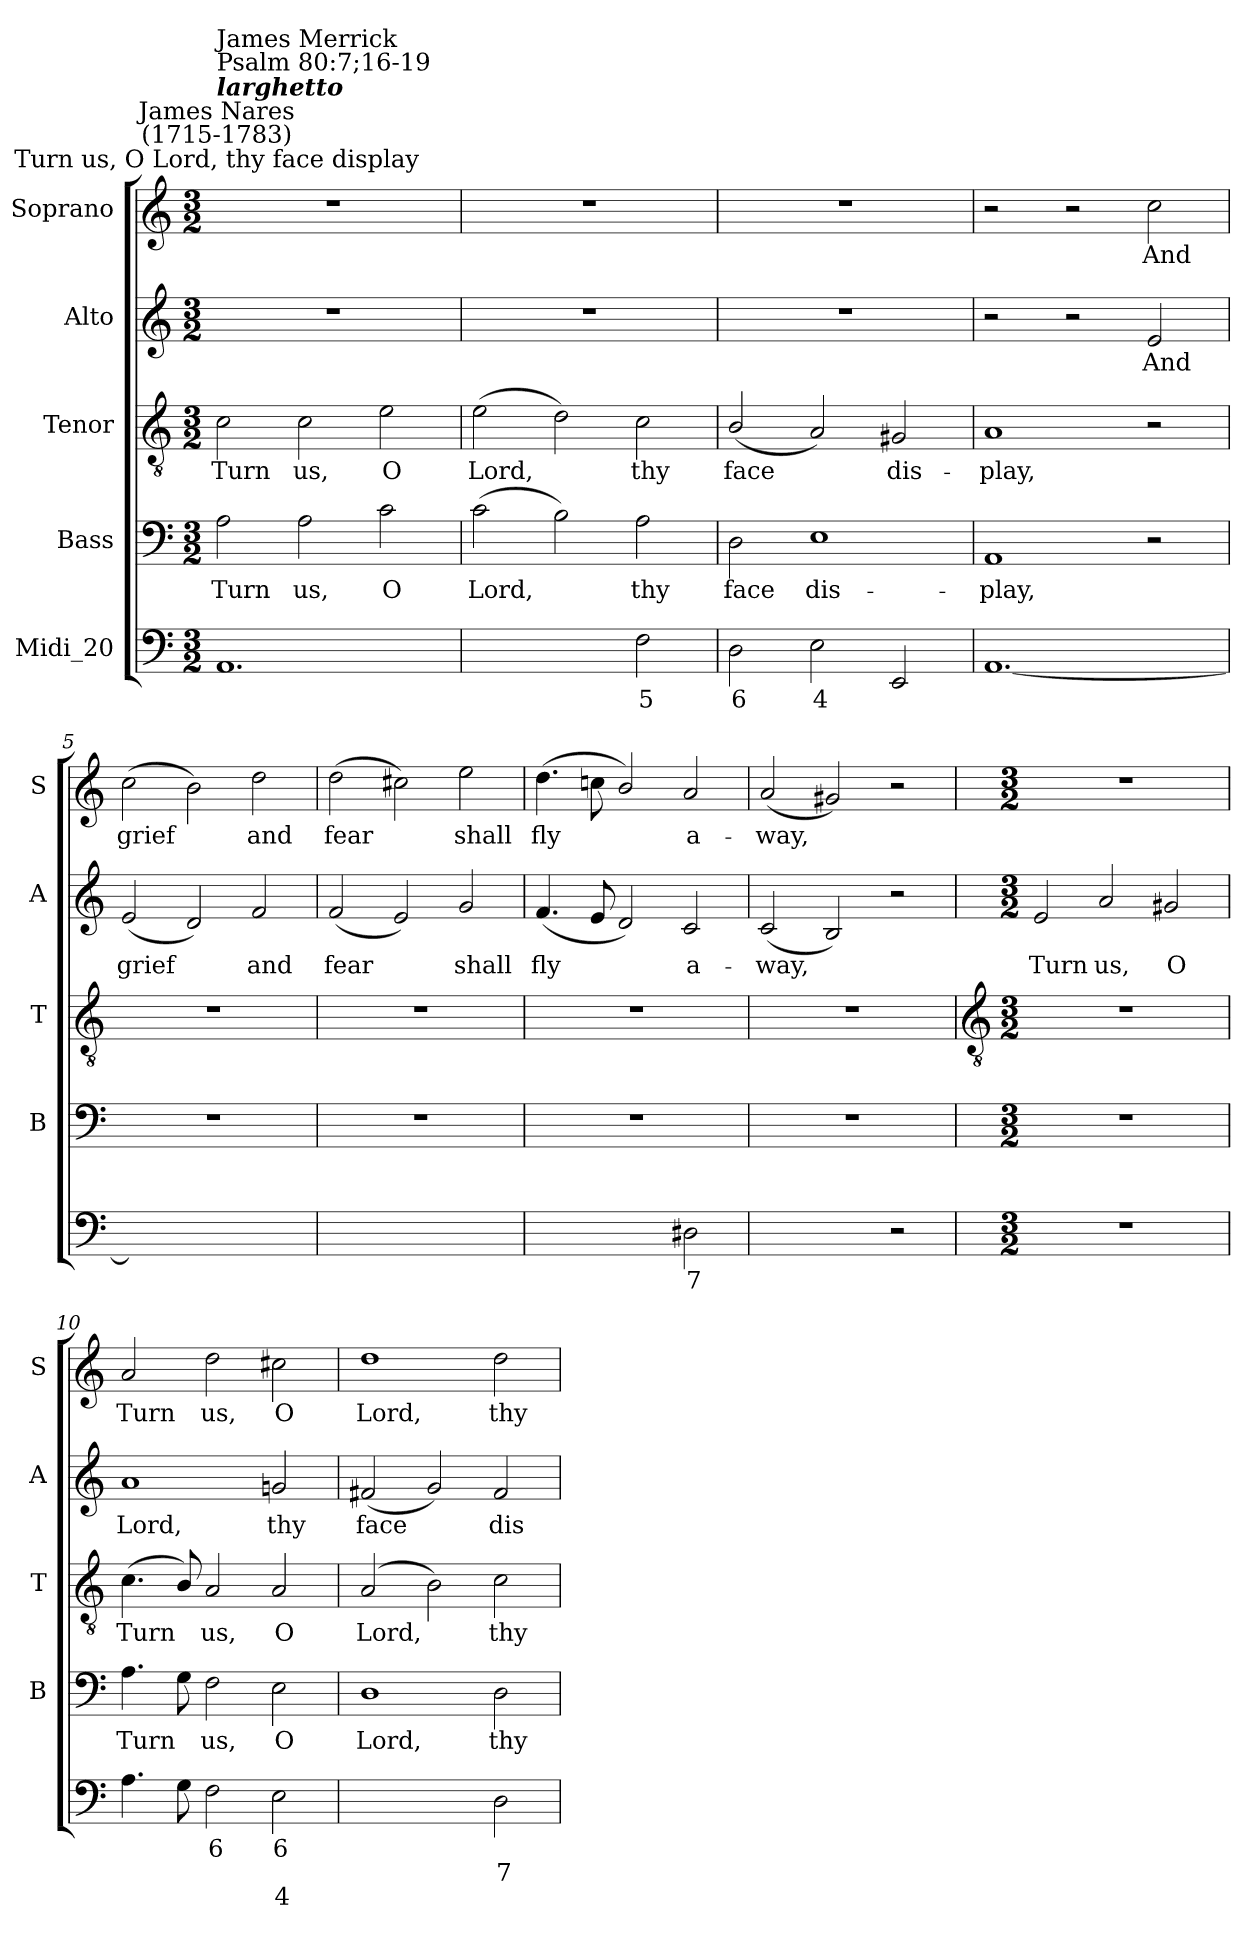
**kern	**text	**text	**text	**kern	**text	**kern	**text	**kern	**text	**kern	**text
*part5	*part5	*part5	*part5	*part4	*part4	*part3	*part3	*part2	*part2	*part1	*part1
*staff5	*staff5	*staff5	*staff5	*staff4	*staff4	*staff3	*staff3	*staff2	*staff2	*staff1	*staff1
*I"Midi_20	*	*	*	*I"Bass	*	*I"Tenor	*	*I"Alto	*	*I"Soprano	*
*	*	*	*	*I'B	*	*I'T	*	*I'A	*	*I'S	*
*clefF4	*	*	*	*clefF4	*	*clefGv2	*	*clefG2	*	*clefG2	*
*k[]	*	*	*	*k[]	*	*k[]	*	*k[]	*	*k[]	*
*C:	*	*	*	*C:	*	*C:	*	*C:	*	*C:	*
*M3/2	*	*	*	*M3/2	*	*M3/2	*	*M3/2	*	*M3/2	*
=1	=1	=1	=1	=1	=1	=1	=1	=1	=1	=1	=1
!	!	!	!	!	!	!	!	!	!	!LO:TX:a:cj:t=Turn us, O Lord, thy  face display	!
!	!	!	!	!	!	!	!	!	!	!LO:TX:a:cj:t=James Nares\n(1715-1783)	!
!	!	!	!	!	!	!	!	!	!	!LO:TX:a:Bi:t=larghetto	!
!	!	!	!	!	!	!	!	!	!	!LO:TX:a:t=James Merrick\nPsalm 80&colon;7;16-19	!
!	!	!	!	!	!LO:LY:b	!	!LO:LY:b	!LO:N:vis=1	!	!LO:N:vis=1	!
1.AA	.	.	.	2A	Turn	2c	Turn	1.r	.	1.r	.
!	!	!	!	!	!LO:LY:b	!	!LO:LY:b	!	!	!	!
.	.	.	.	2A	us,	2c	us,	.	.	.	.
!	!	!	!	!	!LO:LY:b	!	!LO:LY:b	!	!	!	!
.	.	.	.	2c	O	2e	O	.	.	.	.
=2	=2	=2	=2	=2	=2	=2	=2	=2	=2	=2	=2
!	!LO:LY:b	!LO:LY:b	!	!	!LO:LY:b	!	!LO:LY:b	!LO:N:vis=1	!	!LO:N:vis=1	!
[2Eyy	6	4	.	(>2c	Lord,	(>2e	Lord,	1.r	.	1.r	.
!	!LO:LY:b	!	!	!	!	!	!	!	!	!	!
2Eyy]	7	.	.	2B)	.	2d)	.	.	.	.	.
!	!LO:LY:b	!	!	!	!LO:LY:b	!	!LO:LY:b	!	!	!	!
2F	5	.	.	2A	thy	2c	thy	.	.	.	.
=3	=3	=3	=3	=3	=3	=3	=3	=3	=3	=3	=3
!	!LO:LY:b	!	!	!	!LO:LY:b	!	!LO:LY:b	!LO:N:vis=1	!	!LO:N:vis=1	!
2D	6	.	.	2D	face	(<2B/	face	1.r	.	1.r	.
!	!LO:LY:b	!	!	!	!LO:LY:b	!	!	!	!	!	!
2E	4	.	.	1E	dis-	2A)	.	.	.	.	.
!	!	!	!	!	!	!	!LO:LY:b	!	!	!	!
2EE	.	.	.	.	.	2G#X	dis-	.	.	.	.
=4	=4	=4	=4	=4	=4	=4	=4	=4	=4	=4	=4
!	!	!	!	!	!LO:LY:b	!	!LO:LY:b	!	!	!	!
[1.AA	.	.	.	1AA	-play,	1A	-play,	2r	.	2r	.
.	.	.	.	.	.	.	.	2r	.	2r	.
!	!	!	!	!	!	!	!	!	!LO:LY:b	!	!LO:LY:b
.	.	.	.	2r	.	2r	.	2e	And	2cc	And
=5	=5	=5	=5	=5	=5	=5	=5	=5	=5	=5	=5
!	!LO:LY:b	!LO:LY:b	!	!LO:N:vis=1	!	!LO:N:vis=1	!	!	!LO:LY:b	!	!LO:LY:b
(<2AAyy_	3	5	.	1.r	.	1.r	.	(<2e	grief	(>2cc	grief
!	!LO:LY:b	!LO:LY:b	!	!	!	!	!	!	!	!	!
2AAyy_	2	4	.	.	.	.	.	2d)	.	2b)	.
!	!LO:LY:b	!LO:LY:b	!	!	!	!	!	!	!LO:LY:b	!	!LO:LY:b
2AAyy_	4	6	.	.	.	.	.	2f	and	2dd	and
=6	=6	=6	=6	=6	=6	=6	=6	=6	=6	=6	=6
!	!LO:LY:b	!LO:LY:b	!	!LO:N:vis=1	!	!LO:N:vis=1	!	!	!LO:LY:b	!	!LO:LY:b
2AAyy_)	4	6	.	1.r	.	1.r	.	(<2f	fear	(>2dd	fear
!	!	!LO:LY:b	!	!	!	!	!	!	!	!	!
2AAyy_	.	5	.	.	.	.	.	2e)	.	2cc#X)	.
!	!	!LO:LY:b	!	!	!	!	!	!	!LO:LY:b	!	!LO:LY:b
2AAyy]	.	7	.	.	.	.	.	2g	shall	2ee	shall
=7	=7	=7	=7	=7	=7	=7	=7	=7	=7	=7	=7
!	!LO:LY:b	!	!	!LO:N:vis=1	!	!LO:N:vis=1	!	!	!LO:LY:b	!	!LO:LY:b
[2Dyy	3	.	.	1.r	.	1.r	.	(<4.f	fly	(>4.dd	fly
.	.	.	.	.	.	.	.	8e	.	8ccn	.
!	!LO:LY:b	!	!	!	!	!	!	!	!	!	!
2Dyy]	6	.	.	.	.	.	.	2d)	.	2b/)	.
!	!LO:LY:b	!	!	!	!	!	!	!	!LO:LY:b	!	!LO:LY:b
2D#X	7	.	.	.	.	.	.	2c	a-	2a	a-
=8	=8	=8	=8	=8	=8	=8	=8	=8	=8	=8	=8
!	!LO:LY:b	!LO:LY:b	!	!LO:N:vis=1	!	!LO:N:vis=1	!	!	!LO:LY:b	!	!LO:LY:b
[2Eyy	4	6	.	1.r	.	1.r	.	(<2c	-way,	(<2a	-way,
!	!	!LO:LY:b	!	!	!	!	!	!	!	!	!
2Eyy]	.	5	.	.	.	.	.	2B)	.	2g#X)	.
2r	.	.	.	.	.	.	.	2r	.	2r	.
!!LO:LB:g=z
=9	=9	=9	=9	=9	=9	=9	=9	=9	=9	=9	=9
*	*	*	*	*	*	*clefGv2	*	*	*	*	*
*M3/2	*	*	*	*M3/2	*	*M3/2	*	*M3/2	*	*M3/2	*
!LO:N:vis=1	!	!	!	!LO:N:vis=1	!	!LO:N:vis=1	!	!	!LO:LY:b	!LO:N:vis=1	!
1.r	.	.	.	1.r	.	1.r	.	2e	Turn	1.r	.
!	!	!	!	!	!	!	!	!	!LO:LY:b	!	!
.	.	.	.	.	.	.	.	2a	us,	.	.
!	!	!	!	!	!	!	!	!	!LO:LY:b	!	!
.	.	.	.	.	.	.	.	2g#X	O	.	.
=10	=10	=10	=10	=10	=10	=10	=10	=10	=10	=10	=10
!	!	!	!	!	!LO:LY:b	!	!LO:LY:b	!	!LO:LY:b	!	!LO:LY:b
4.A	.	.	.	4.A	Turn	(<4.c	Turn	1a	Lord,	2a	Turn
8G	.	.	.	8G	.	8B/)	.	.	.	.	.
!	!LO:LY:b	!	!	!	!LO:LY:b	!	!LO:LY:b	!	!	!	!LO:LY:b
2F	6	.	.	2F	us,	2A	us,	.	.	2dd	us,
!	!LO:LY:b	!	!LO:LY:b	!	!LO:LY:b	!	!LO:LY:b	!	!LO:LY:b	!	!LO:LY:b
2E	6	.	4	2E	O	2A	O	2gn	thy	2cc#X	O
=11	=11	=11	=11	=11	=11	=11	=11	=11	=11	=11	=11
!	!	!	!	!	!LO:LY:b	!	!LO:LY:b	!	!LO:LY:b	!	!LO:LY:b
[2Dyy	.	.	.	1D	Lord,	(<2A	Lord,	(<2f#X	face	1dd	Lord,
!	!LO:LY:b	!LO:LY:b	!	!	!	!	!	!	!	!	!
2Dyy]	4	6	.	.	.	2B)	.	2g)	.	.	.
!	!	!LO:LY:b	!	!	!LO:LY:b	!	!LO:LY:b	!	!LO:LY:b	!	!LO:LY:b
2D	.	7	.	2D	thy	2c	thy	2f#	dis-	2dd	thy
=	=	=	=	=	=	=	=	=	=	=	=
*-	*-	*-	*-	*-	*-	*-	*-	*-	*-	*-	*-
